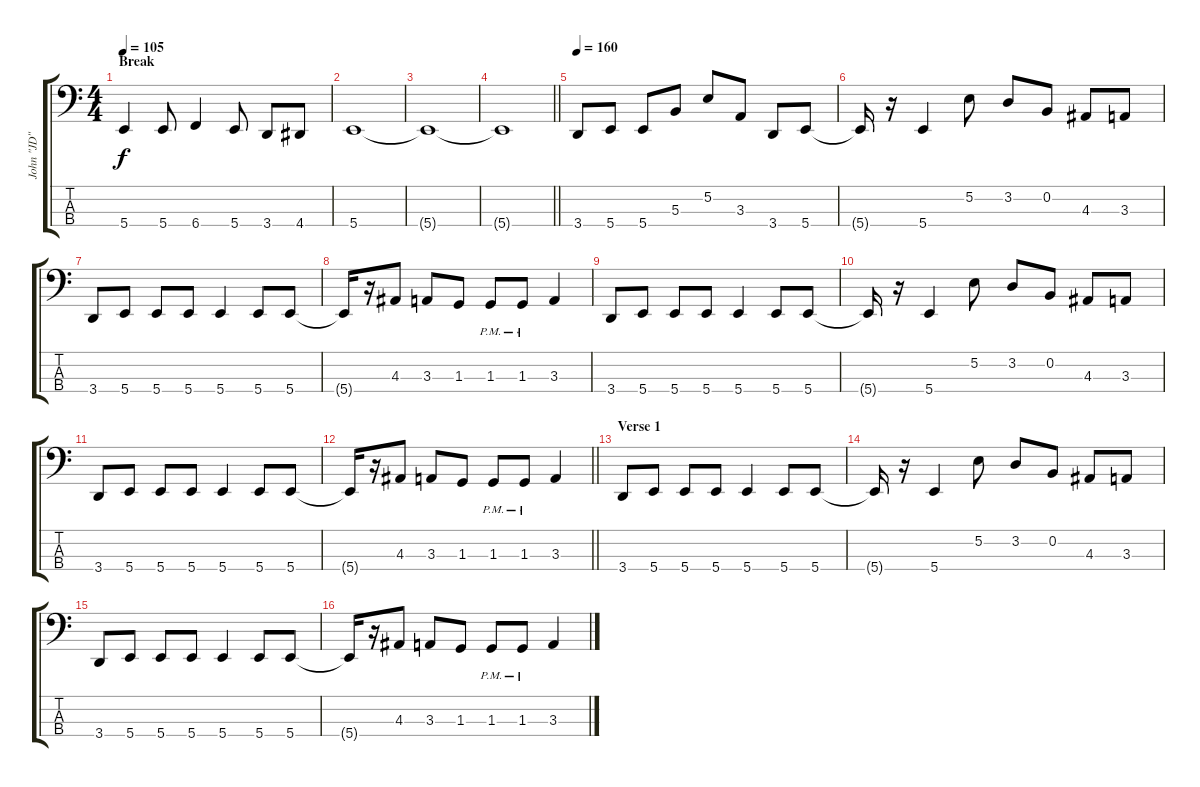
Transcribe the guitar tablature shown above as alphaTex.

\track ("John \"JD\" DeServio" "John \"JD\" ") {instrument electricbassfinger}
\staff {score tabs}
\tuning (E2 B1 Gb1 B0) {hide}
\ts (4 4)
\section ("" "Break")
\tempo 105
\clef f4
\ks c
5.4.4{dy f} 5.4.8 6.4.4 5.4.8 3.4.8 4.4.8 |
5.4.1 |
5.4{t}.1 |
\barLineRight lightlight
5.4{t}.1 |
\section ("" "")
\tempo 160
3.4.8 5.4.8 5.4.8 5.3.8 5.2.8 3.3.8 3.4.8 5.4.8 |
5.4{t}.16 r.16 5.4.4 5.2.8 3.2.8 0.2.8 4.3.8 3.3.8 |
3.4.8 5.4.8 5.4.8 5.4.8 5.4.4 5.4.8 5.4.8 |
5.4{t}.16 r.16 4.3.8 3.3.8 1.3.8 1.3{pm}.8 1.3{pm}.8 3.3.4 |
3.4.8 5.4.8 5.4.8 5.4.8 5.4.4 5.4.8 5.4.8 |
5.4{t}.16 r.16 5.4.4 5.2.8 3.2.8 0.2.8 4.3.8 3.3.8 |
3.4.8 5.4.8 5.4.8 5.4.8 5.4.4 5.4.8 5.4.8 |
\barLineRight lightlight
5.4{t}.16 r.16 4.3.8 3.3.8 1.3.8 1.3{pm}.8 1.3{pm}.8 3.3.4 |
\section ("" "Verse 1")
3.4.8 5.4.8 5.4.8 5.4.8 5.4.4 5.4.8 5.4.8 |
5.4{t}.16 r.16 5.4.4 5.2.8 3.2.8 0.2.8 4.3.8 3.3.8 |
3.4.8 5.4.8 5.4.8 5.4.8 5.4.4 5.4.8 5.4.8 |
5.4{t}.16 r.16 4.3.8 3.3.8 1.3.8 1.3{pm}.8 1.3{pm}.8 3.3.4
